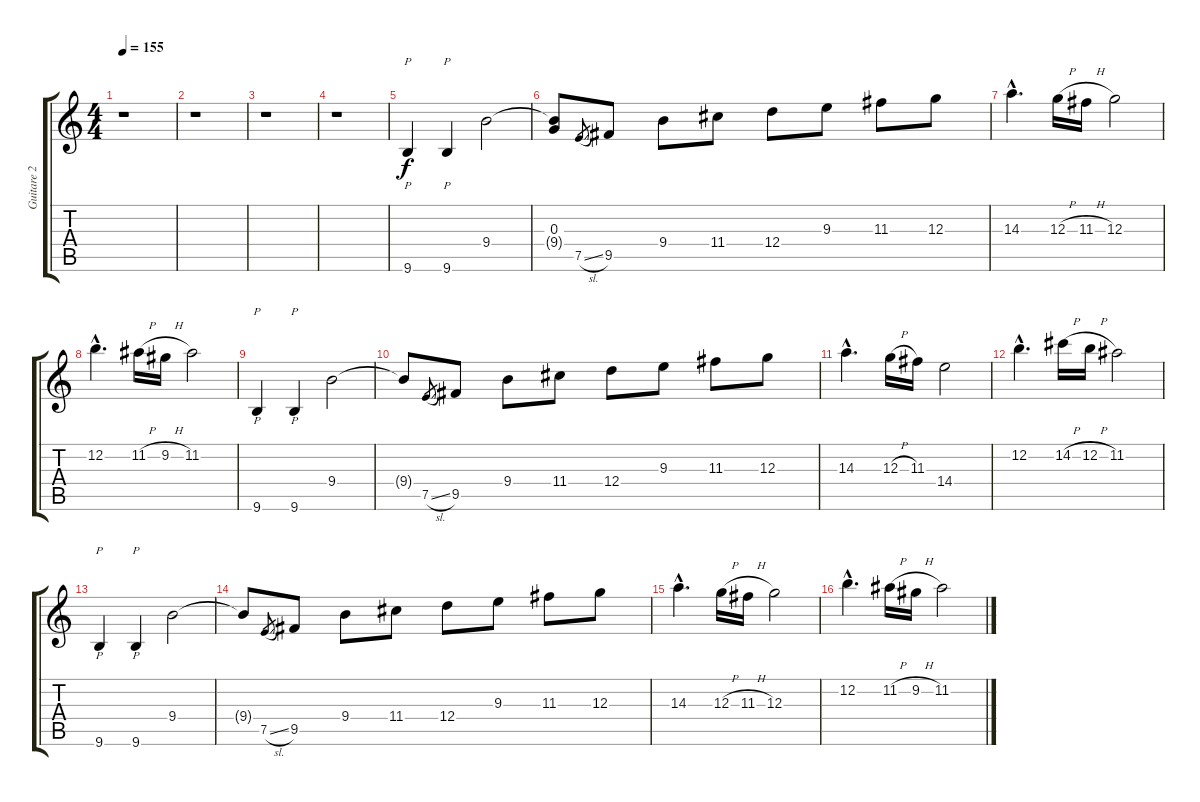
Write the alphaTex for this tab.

\track ("Guitare 2" "Guitare 2") {instrument distortionguitar}
\staff {score tabs}
\tuning (E4 B3 G3 D3 A2 D2) {hide}
\ts (4 4)
\tempo 155
\clef g2
\ks c
r.1{dy f} |
r.1 |
r.1 |
r.1 |
9.6.4{p} 9.6.4{p} 9.4.2 |
(0.3 9.4{t}).8 7.5{sl}.8{gr} 9.5.8 9.4.8 11.4.8 12.4.8 9.3.8 11.3.8 12.3.8 |
14.3{hac}.4{d} 12.3{h}.16 11.3{h}.16 12.3.2 |
12.2{hac}.4{d} 11.2{h}.16 9.2{h}.16 11.2.2 |
9.6.4{p} 9.6.4{p} 9.4.2 |
9.4{t}.8 7.5{sl}.8{gr} 9.5.8 9.4.8 11.4.8 12.4.8 9.3.8 11.3.8 12.3.8 |
14.3{hac}.4{d} 12.3{h}.16 11.3.16 14.4.2 |
12.2{hac}.4{d} 14.2{h}.16 12.2{h}.16 11.2.2 |
9.6.4{p} 9.6.4{p} 9.4.2 |
9.4{t}.8 7.5{sl}.8{gr} 9.5.8 9.4.8 11.4.8 12.4.8 9.3.8 11.3.8 12.3.8 |
14.3{hac}.4{d} 12.3{h}.16 11.3{h}.16 12.3.2 |
12.2{hac}.4{d} 11.2{h}.16 9.2{h}.16 11.2.2
